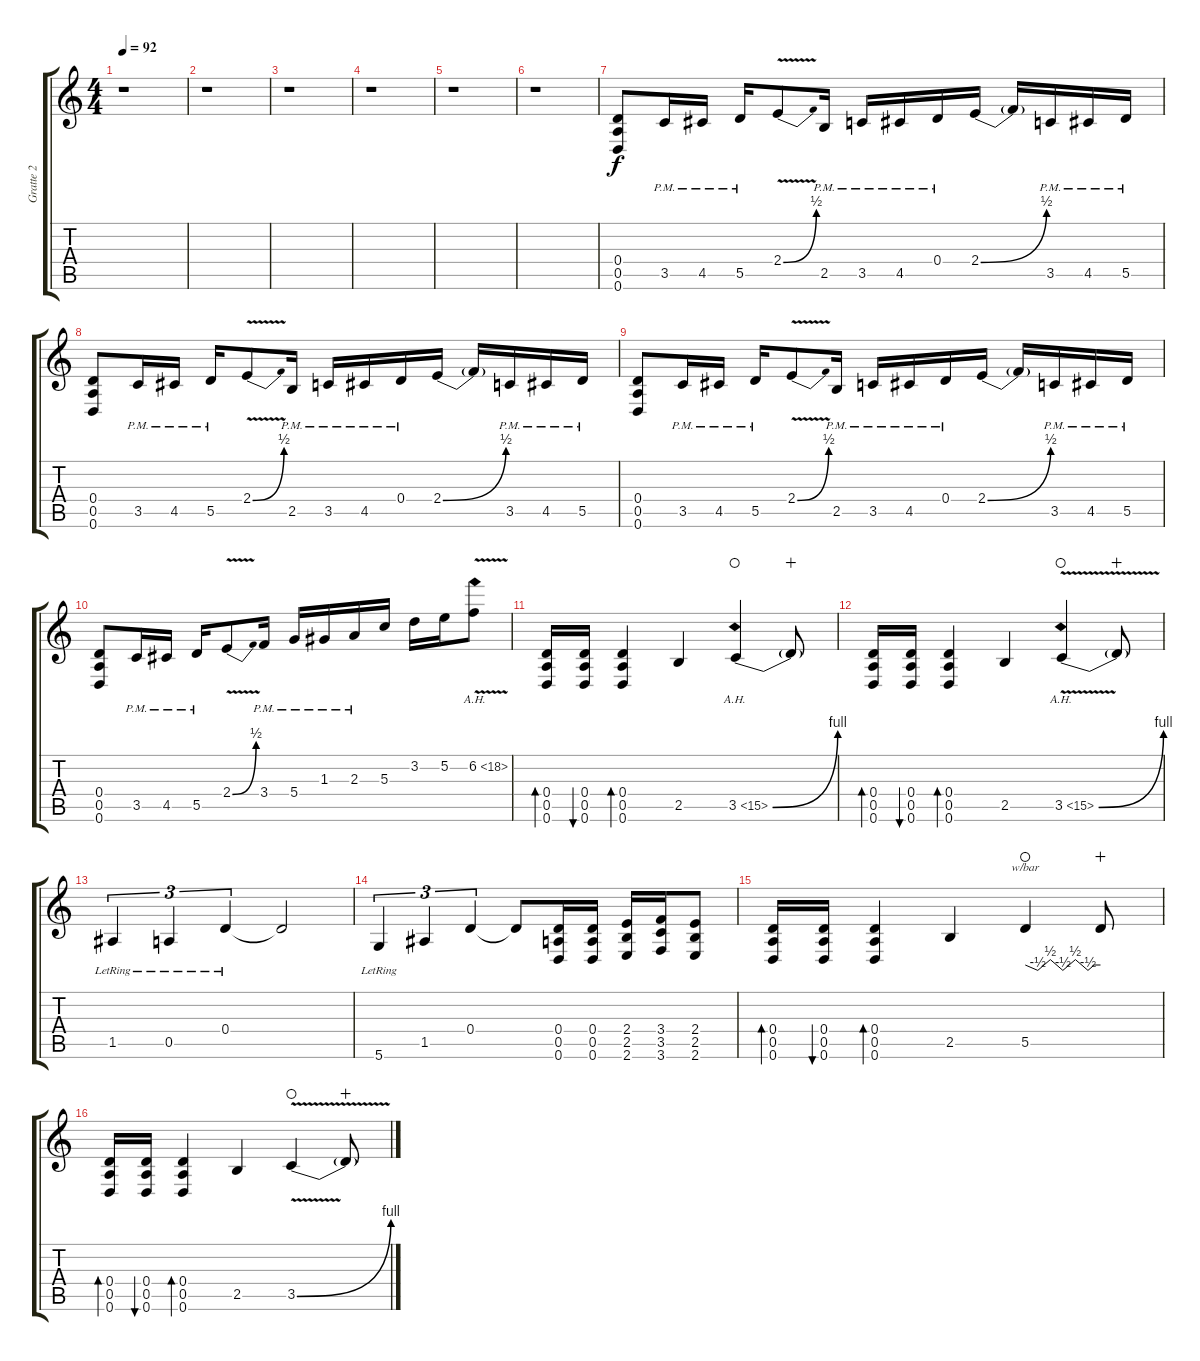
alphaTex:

\track ("Gratte 2" "Gratte 2") {instrument distortionguitar}
\staff {score tabs}
\tuning (E4 B3 G3 D3 A2 D2) {hide}
\ts (4 4)
\tempo 92
\clef g2
\ks c
r.1{dy f} |
r.1 |
r.1 |
r.1 |
r.1 |
r.1 |
(0.4 0.5 0.6).8 3.5{pm}.16 4.5{pm}.16 5.5{pm}.16 2.4{be (bend 0 0 60 2) v}.8 2.5{pm}.16 3.5{pm}.16 4.5{pm}.16 0.4{pm}.16 2.4{be (bend 0 0 60 2)}.16 2.4{t}.16 3.5{pm}.16 4.5{pm}.16 5.5{pm}.16 |
(0.4 0.5 0.6).8 3.5{pm}.16 4.5{pm}.16 5.5{pm}.16 2.4{be (bend 0 0 60 2) v}.8 2.5{pm}.16 3.5{pm}.16 4.5{pm}.16 0.4{pm}.16 2.4{be (bend 0 0 60 2)}.16 2.4{t}.16 3.5{pm}.16 4.5{pm}.16 5.5{pm}.16 |
(0.4 0.5 0.6).8 3.5{pm}.16 4.5{pm}.16 5.5{pm}.16 2.4{be (bend 0 0 60 2) v}.8 2.5{pm}.16 3.5{pm}.16 4.5{pm}.16 0.4{pm}.16 2.4{be (bend 0 0 60 2)}.16 2.4{t}.16 3.5{pm}.16 4.5{pm}.16 5.5{pm}.16 |
(0.4 0.5 0.6).8 3.5{pm}.16 4.5{pm}.16 5.5{pm}.16 2.4{be (bend 0 0 60 2) v}.8 3.4{pm}.16 5.4{pm}.16 1.3{pm}.16 2.3{pm}.16 5.3.16 3.2.16 5.2.16 6.2{ah 12 v}.8 |
(0.4 0.5 0.6).16{bd 60} (0.4 0.5 0.6).16{bu 60} (0.4 0.5 0.6).4{bd 60} 2.5.4 3.5{be (bend 0 0 60 4) ah 12}.4{waho} 3.5{t}.8{wahc} |
(0.4 0.5 0.6).16{bd 60} (0.4 0.5 0.6).16{bu 60} (0.4 0.5 0.6).4{bd 60} 2.5.4 3.5{be (bend 0 0 60 4) ah 12 v}.4{waho} 3.5{t}.8{wahc} |
1.5{lr}.4{tu (3 2)} 0.5{lr}.4{tu (3 2)} 0.4{lr}.4{tu (3 2)} 0.4{t}.2 |
5.6{lr}.4{tu (3 2)} 1.5.4{tu (3 2)} 0.4.4{tu (3 2)} 0.4{t}.8 (0.4 0.5 0.6).16 (0.4 0.5 0.6).16 (2.4 2.5 2.6).16 (3.4 3.5 3.6).16 (2.4 2.5 2.6).8 |
(0.4 0.5 0.6).16{bd 60} (0.4 0.5 0.6).16{bu 60} (0.4 0.5 0.6).4{bd 60} 2.5.4 5.5.4{tbe (custom default 0 0 10 -2 20 2 30 -2 40 2 50 -2 55 0 60 0) waho} 5.5{t}.8{wahc} |
(0.4 0.5 0.6).16{bd 60} (0.4 0.5 0.6).16{bu 60} (0.4 0.5 0.6).4{bd 60} 2.5.4 3.5{be (bend 0 0 60 4) v}.4{waho} 3.5{t}.8{wahc}
